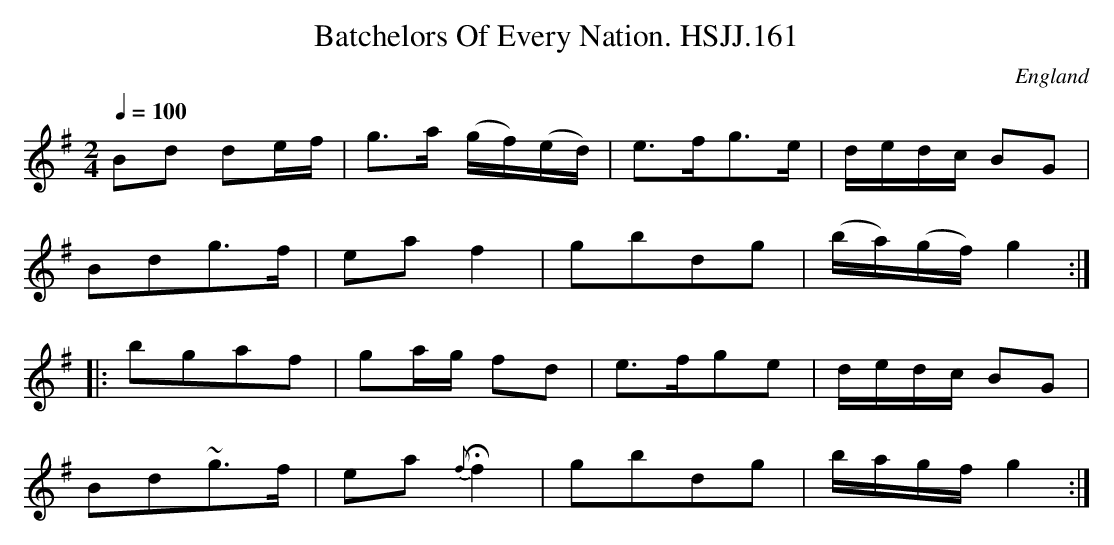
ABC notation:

X:1
T:Batchelors Of Every Nation. HSJJ.161
M:2/4
L:1/16
Q:1/4=100
O:England
K:G
B2d2 d2ef|g3a (gf)(ed)|e3fg3e|dedc B2G2|
B2d2g3f|e2a2f4|g2b2d2g2|(ba)(gf) g4:|
|:b2g2a2f2|g2ag f2d2|e3fg2e2|dedc B2G2|
B2d2~g3f|e2a2H{f}f4|g2b2d2g2|bagfg4:|
